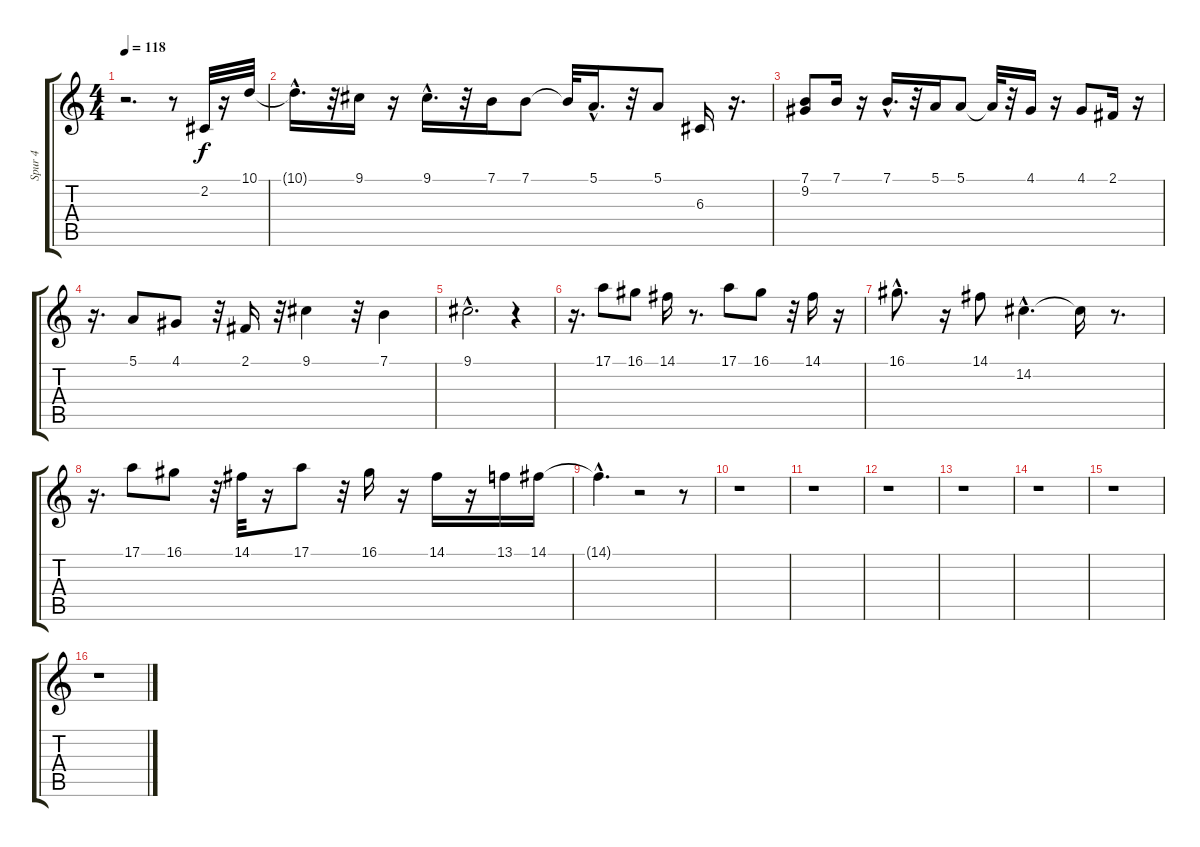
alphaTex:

\track ("Spur 4" "Spur 4") {instrument clarinet}
\staff {score tabs}
\tuning (E4 B3 G3 D3 A2 E2) {hide}
\ts (4 4)
\tempo 118
\clef g2
\ks c
r.2{d dy f} r.8 2.2.32 r.16 10.1.32 |
10.1{hac t}.16{d} r.32 9.1.16 r.16 9.1{hac}.16{d} r.32 7.1.16 7.1.8 7.1{t}.32 5.1{hac}.16{d} r.32 5.1.8 6.3.16 r.16{d} |
(7.1 9.2).8 7.1.16 r.16 7.1{hac}.16{d} r.32 5.1.16 5.1.8 5.1{t}.32 r.32 4.1.16 r.16 4.1.8 2.1.16 r.16 |
r.16{d} 5.1.8 4.1.8 r.32 2.1.16 r.32 9.1.4 r.32 7.1.4 |
9.1{hac}.2{d} r.4 |
r.16{d} 17.1.8 16.1.8 14.1.16 r.8{d} 17.1.8 16.1.8 r.32 14.1.16 r.16 |
16.1{hac}.8{d} r.16 14.1.8 14.2{hac}.4{d} 14.2{t}.16 r.8{d} |
r.16{d} 17.1.8 16.1.8 r.32 14.1.32 r.16 17.1.8 r.32 16.1.16 r.16 14.1.16 r.16 13.1.16 14.1.16 |
14.1{hac t}.4{d} r.2 r.8 |
r.1 |
r.1 |
r.1 |
r.1 |
r.1 |
r.1 |
r.1
